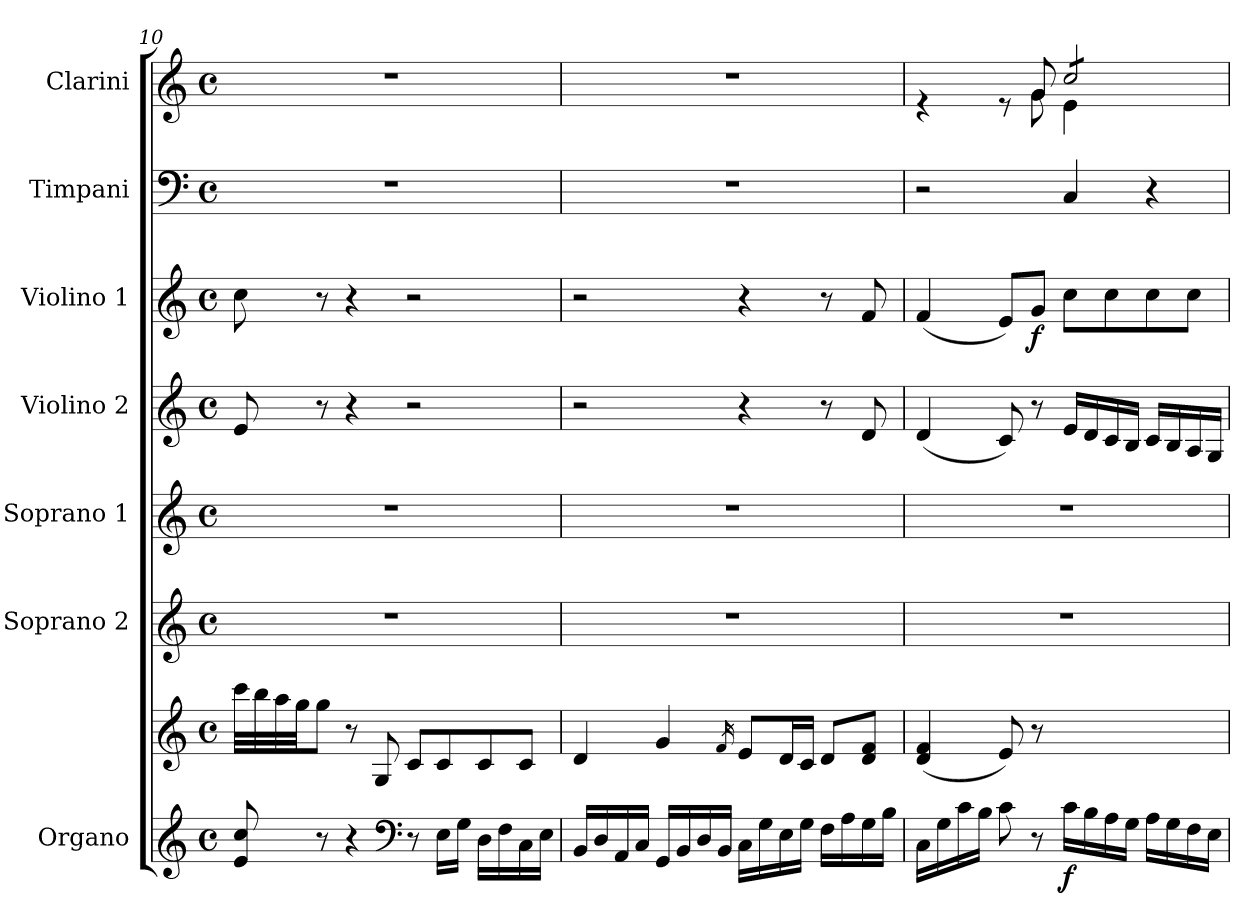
**kern	**kern	**dynam	**kern	**kern	**kern	**kern	**dynam	**kern	**kern
*part7	*part7	*part7	*part6	*part5	*part4	*part3	*part3	*part2	*part1
*staff8	*staff7	*staff7/8	*staff6	*staff5	*staff4	*staff3	*staff3	*staff2	*staff1
*I"Organo	*	*	*I"Soprano 2	*I"Soprano 1	*I"Violino 2	*I"Violino 1	*	*I"Timpani	*I"Clarini
*	*	*	*	*	*I'Vln	*I'Vln	*	*I'Timp	*I'C
*clefG2	*clefG2	*	*clefG2	*clefG2	*clefG2	*clefG2	*	*clefF4	*clefG2
*k[]	*k[]	*	*k[]	*k[]	*k[]	*k[]	*	*k[]	*k[]
*M4/4	*M4/4	*	*M4/4	*M4/4	*M4/4	*M4/4	*	*M4/4	*M4/4
*met(c)	*met(c)	*	*met(c)	*met(c)	*met(c)	*met(c)	*	*met(c)	*met(c)
=10	=10	=10	=10	=10	=10	=10	=10	=10	=10
8e/ 8cc/	32ccc\LLL	.	1r	1r	8e/	8cc\	.	1r	1r
.	32bb\	.	.	.	.	.	.	.	.
.	32aa\	.	.	.	.	.	.	.	.
.	32gg\JJ	.	.	.	.	.	.	.	.
8r	8gg\J	.	.	.	8r	8r	.	.	.
4r	8r	.	.	.	4r	4r	.	.	.
.	8G/	.	.	.	.	.	.	.	.
*clefF4	*	*	*	*	*	*	*	*	*
8r	8c/L	.	.	.	2r	2r	.	.	.
16E\LL	8c/	.	.	.	.	.	.	.	.
16G\JJ	.	.	.	.	.	.	.	.	.
16D\LL	8c/	.	.	.	.	.	.	.	.
16F\	.	.	.	.	.	.	.	.	.
16C\	8c/J	.	.	.	.	.	.	.	.
16E\JJ	.	.	.	.	.	.	.	.	.
!!LO:PB:g=z
=11	=11	=11	=11	=11	=11	=11	=11	=11	=11
16BB/LL	4d/	.	1r	1r	2r	2r	.	1r	1r
16D/	.	.	.	.	.	.	.	.	.
16AA/	.	.	.	.	.	.	.	.	.
16C/JJ	.	.	.	.	.	.	.	.	.
16GG/LL	4g/	.	.	.	.	.	.	.	.
16BB/	.	.	.	.	.	.	.	.	.
16D/	.	.	.	.	.	.	.	.	.
16BB/JJ	.	.	.	.	.	.	.	.	.
.	16qf/	.	.	.	.	.	.	.	.
16C\LL	8e/L	.	.	.	4r	4r	.	.	.
16G\	.	.	.	.	.	.	.	.	.
16E\	16d/L	.	.	.	.	.	.	.	.
16G\JJ	16c/JJ	.	.	.	.	.	.	.	.
16F\LL	8d/L	.	.	.	8r	8r	.	.	.
16A\	.	.	.	.	.	.	.	.	.
16G\	8d/ 8f/J	.	.	.	8d/	8f/	.	.	.
16B\JJ	.	.	.	.	.	.	.	.	.
=12	=12	=12	=12	=12	=12	=12	=12	=12	=12
*	*	*	*	*	*	*	*	*	*^
16C\LL	(4d/ 4f/	.	1r	1r	(4d/	(4f/	.	2r	4re	4.ryy
16G\	.	.	.	.	.	.	.	.	.	.
16c\	.	.	.	.	.	.	.	.	.	.
16B\JJ	.	.	.	.	.	.	.	.	.	.
8c\	8e/)	.	.	.	8c/)	8e/L)	.	.	8re	.
!	!	!	!	!	!	!	!LO:DY:b	!	!	!
8r	8r	.	.	.	8r	8g/J	f	.	8g/	8g\
!	!	!LO:DY:b=2	!	!	!	!	!	!	!	!
*	*	*	*	*	*	*	*	*	*tremolo	*
16c\LL	2ryy	f	.	.	16e/LL	8cc\L	.	4C/	8cc/L	4e\
16B\	.	.	.	.	16d/	.	.	.	.	.
16A\	.	.	.	.	16c/	8cc\	.	.	8cc/	.
16G\JJ	.	.	.	.	16B/JJ	.	.	.	.	.
16A\LL	.	.	.	.	16c/LL	8cc\	.	4r	8cc/	4ryy
16G\	.	.	.	.	16B/	.	.	.	.	.
16F\	.	.	.	.	16A/	8cc\J	.	.	8cc/J	.
*	*	*	*	*	*	*	*	*	*Xtremolo	*
16E\JJ	.	.	.	.	16G/JJ	.	.	.	.	.
*	*	*	*	*	*	*	*	*	*v	*v
=	=	=	=	=	=	=	=	=	=
*-	*-	*-	*-	*-	*-	*-	*-	*-	*-
